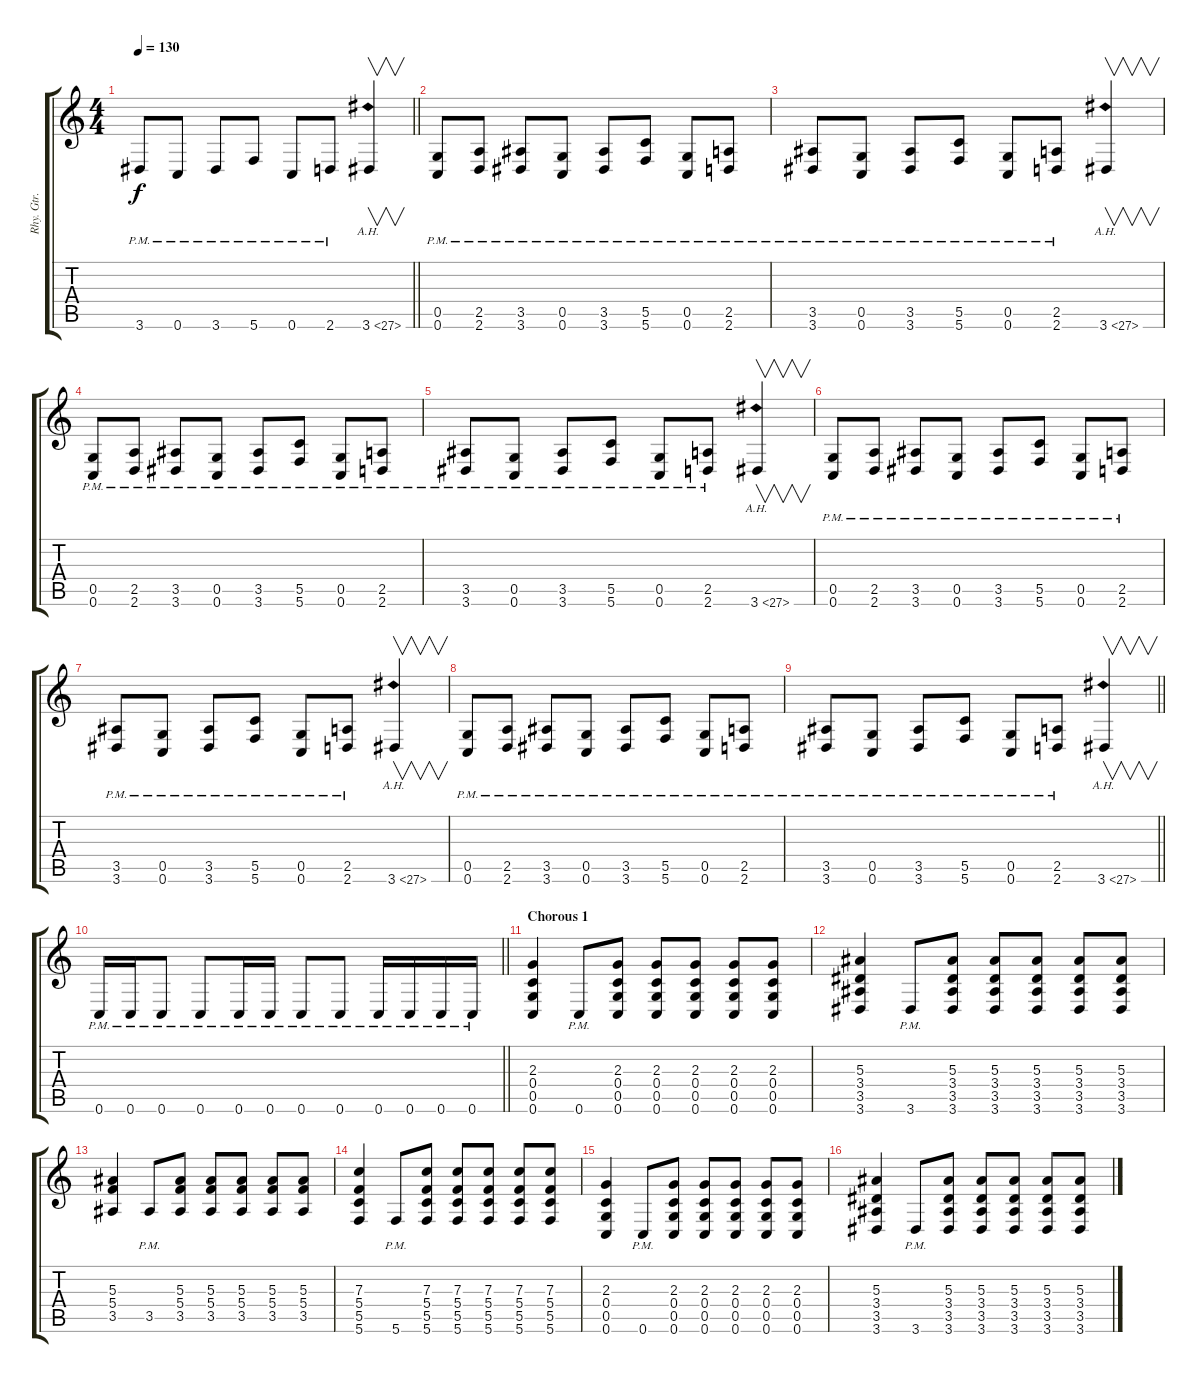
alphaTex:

\track ("Rhy. Gtr. 2" "Rhy. Gtr. ") {instrument distortionguitar}
\staff {score tabs}
\tuning (D4 A3 F3 C3 G2 C2) {hide}
\ts (4 4)
\tempo 130
\clef g2
\barLineRight lightlight
\ks c
3.6{pm}.8{dy f} 0.6{pm}.8 3.6{pm}.8 5.6{pm}.8 0.6{pm}.8 2.6{pm}.8 3.6{ah 24}.4{v} |
\section ("" "")
(0.5{pm} 0.6{pm}).8 (2.5{pm} 2.6{pm}).8 (3.5{pm} 3.6{pm}).8 (0.5{pm} 0.6{pm}).8 (3.5{pm} 3.6{pm}).8 (5.5{pm} 5.6{pm}).8 (0.5{pm} 0.6{pm}).8 (2.5{pm} 2.6{pm}).8 |
(3.5{pm} 3.6{pm}).8 (0.5{pm} 0.6{pm}).8 (3.5{pm} 3.6{pm}).8 (5.5{pm} 5.6{pm}).8 (0.5{pm} 0.6{pm}).8 (2.5{pm} 2.6{pm}).8 3.6{ah 24}.4{v} |
(0.5{pm} 0.6{pm}).8 (2.5{pm} 2.6{pm}).8 (3.5{pm} 3.6{pm}).8 (0.5{pm} 0.6{pm}).8 (3.5{pm} 3.6{pm}).8 (5.5{pm} 5.6{pm}).8 (0.5{pm} 0.6{pm}).8 (2.5{pm} 2.6{pm}).8 |
(3.5{pm} 3.6{pm}).8 (0.5{pm} 0.6{pm}).8 (3.5{pm} 3.6{pm}).8 (5.5{pm} 5.6{pm}).8 (0.5{pm} 0.6{pm}).8 (2.5{pm} 2.6{pm}).8 3.6{ah 24}.4{v} |
(0.5{pm} 0.6{pm}).8 (2.5{pm} 2.6{pm}).8 (3.5{pm} 3.6{pm}).8 (0.5{pm} 0.6{pm}).8 (3.5{pm} 3.6{pm}).8 (5.5{pm} 5.6{pm}).8 (0.5{pm} 0.6{pm}).8 (2.5{pm} 2.6{pm}).8 |
(3.5{pm} 3.6{pm}).8 (0.5{pm} 0.6{pm}).8 (3.5{pm} 3.6{pm}).8 (5.5{pm} 5.6{pm}).8 (0.5{pm} 0.6{pm}).8 (2.5{pm} 2.6{pm}).8 3.6{ah 24}.4{v} |
(0.5{pm} 0.6{pm}).8 (2.5{pm} 2.6{pm}).8 (3.5{pm} 3.6{pm}).8 (0.5{pm} 0.6{pm}).8 (3.5{pm} 3.6{pm}).8 (5.5{pm} 5.6{pm}).8 (0.5{pm} 0.6{pm}).8 (2.5{pm} 2.6{pm}).8 |
\barLineRight lightlight
(3.5{pm} 3.6{pm}).8 (0.5{pm} 0.6{pm}).8 (3.5{pm} 3.6{pm}).8 (5.5{pm} 5.6{pm}).8 (0.5{pm} 0.6{pm}).8 (2.5{pm} 2.6{pm}).8 3.6{ah 24}.4{v} |
\section ("" "")
\barLineRight lightlight
0.6{pm}.16 0.6{pm}.16 0.6{pm}.8 0.6{pm}.8 0.6{pm}.16 0.6{pm}.16 0.6{pm}.8 0.6{pm}.8 0.6{pm}.16 0.6{pm}.16 0.6{pm}.16 0.6{pm}.16 |
\section ("" "Chorous 1")
(2.3 0.4 0.5 0.6).4 0.6{pm}.8 (2.3 0.4 0.5 0.6).8 (2.3 0.4 0.5 0.6).8 (2.3 0.4 0.5 0.6).8 (2.3 0.4 0.5 0.6).8 (2.3 0.4 0.5 0.6).8 |
(5.3 3.4 3.5 3.6).4 3.6{pm}.8 (5.3 3.4 3.5 3.6).8 (5.3 3.4 3.5 3.6).8 (5.3 3.4 3.5 3.6).8 (5.3 3.4 3.5 3.6).8 (5.3 3.4 3.5 3.6).8 |
(5.3 5.4 3.5).4 3.5{pm}.8 (5.3 5.4 3.5).8 (5.3 5.4 3.5).8 (5.3 5.4 3.5).8 (5.3 5.4 3.5).8 (5.3 5.4 3.5).8 |
(7.3 5.4 5.5 5.6).4 5.6{pm}.8 (7.3 5.4 5.5 5.6).8 (7.3 5.4 5.5 5.6).8 (7.3 5.4 5.5 5.6).8 (7.3 5.4 5.5 5.6).8 (7.3 5.4 5.5 5.6).8 |
(2.3 0.4 0.5 0.6).4 0.6{pm}.8 (2.3 0.4 0.5 0.6).8 (2.3 0.4 0.5 0.6).8 (2.3 0.4 0.5 0.6).8 (2.3 0.4 0.5 0.6).8 (2.3 0.4 0.5 0.6).8 |
(5.3 3.4 3.5 3.6).4 3.6{pm}.8 (5.3 3.4 3.5 3.6).8 (5.3 3.4 3.5 3.6).8 (5.3 3.4 3.5 3.6).8 (5.3 3.4 3.5 3.6).8 (5.3 3.4 3.5 3.6).8
